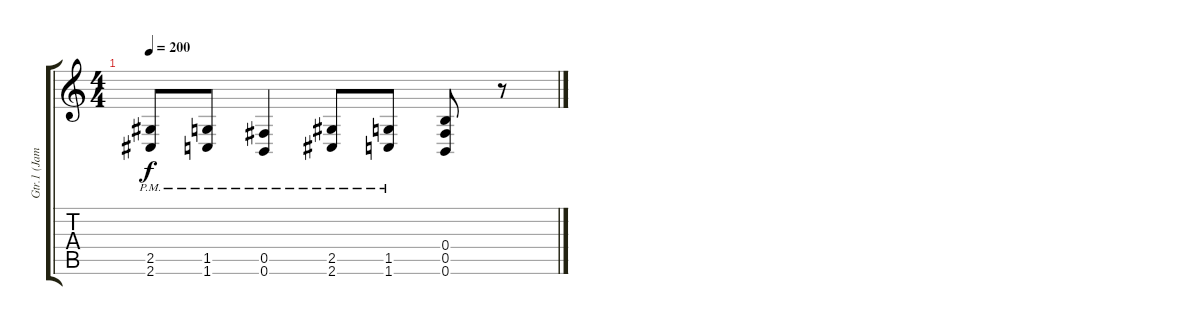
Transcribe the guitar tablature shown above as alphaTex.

\track ("Gtr.1 (James Root)" "Gtr.1 (Jam") {instrument distortionguitar}
\staff {score tabs}
\tuning (Db4 Ab3 E3 B2 Gb2 B1) {hide}
\ts (4 4)
\tempo 200
\clef g2
\ks c
(2.5{pm} 2.6{pm}).8{dy f} (1.5{pm} 1.6{pm}).8 (0.5{pm} 0.6{pm}).4 (2.5{pm} 2.6{pm}).8 (1.5{pm} 1.6{pm}).8 (0.4 0.5 0.6).8 r.8
